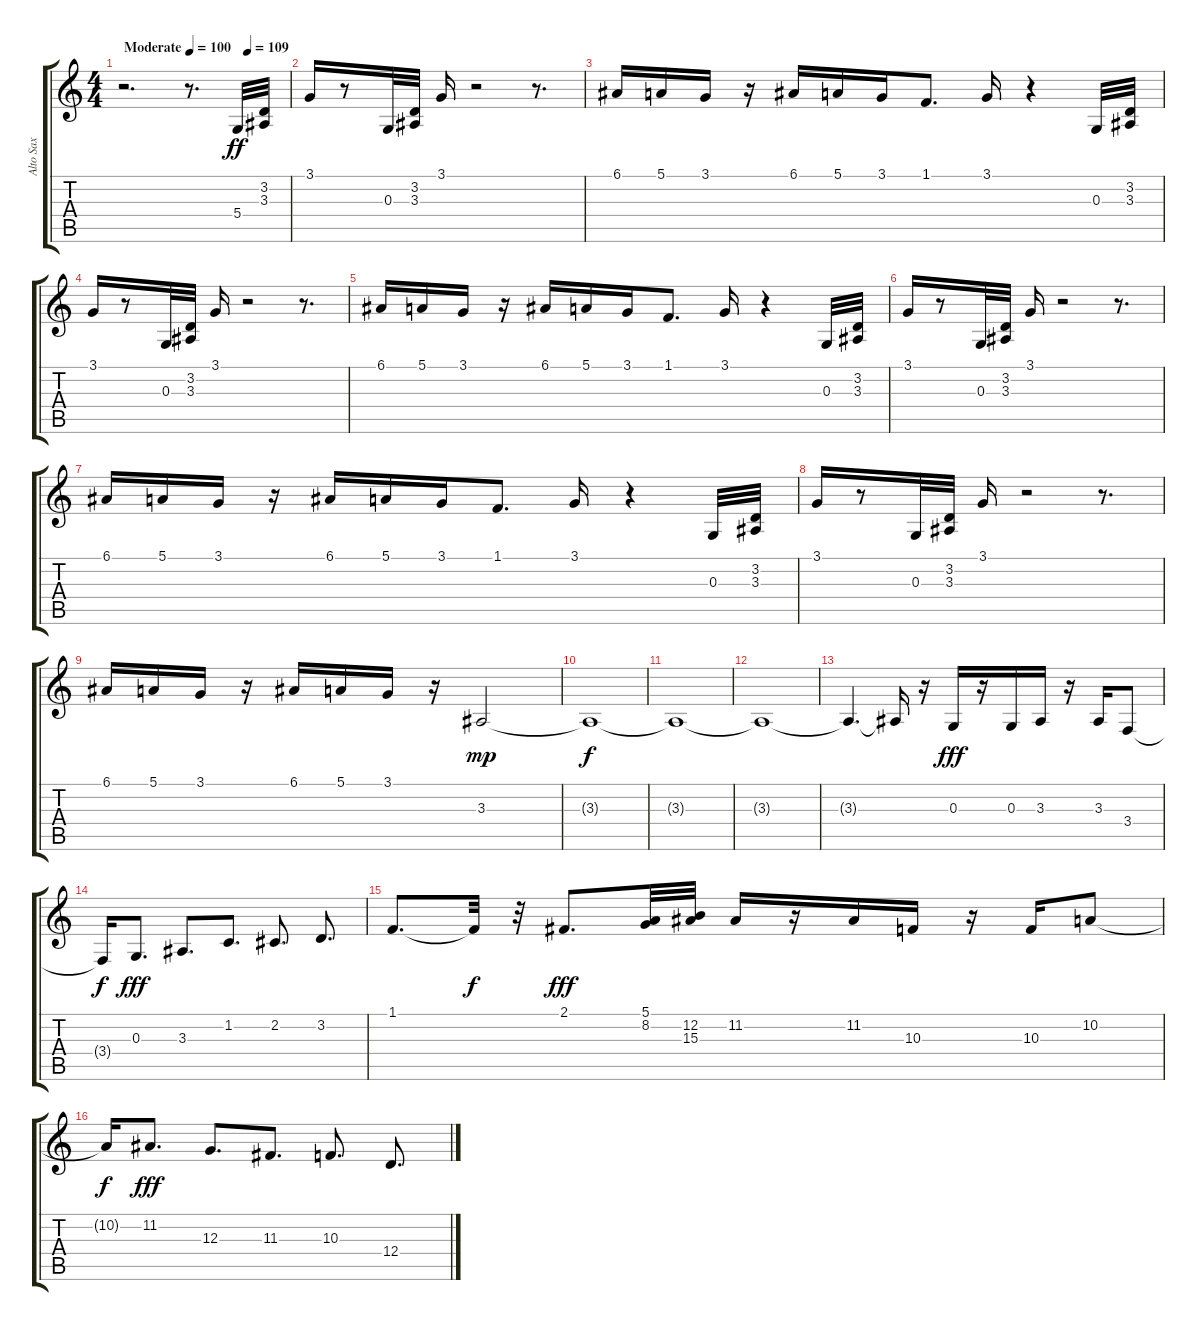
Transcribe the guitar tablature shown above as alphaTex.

\track ("Alto Sax" "Alto Sax") {instrument altosax}
\staff {score tabs}
\tuning (E4 B3 G3 D3 A2 E2) {hide}
\ts (4 4)
\tempo (100 "Moderate")
\tempo (109 0.75)
\tempo (100 "Moderate")
\clef g2
\ks c
r.2{d dy ff instrument altosax} r.8{d} 5.4.32 (3.2 3.3).32 |
3.1.16 r.8 0.3.32 (3.2 3.3).32 3.1.16 r.2 r.8{d} |
6.1.16 5.1.16 3.1.16 r.16 6.1.16 5.1.16 3.1.16 1.1.8{d} 3.1.16 r.4 0.3.32 (3.2 3.3).32 |
3.1.16 r.8 0.3.32 (3.2 3.3).32 3.1.16 r.2 r.8{d} |
6.1.16 5.1.16 3.1.16 r.16 6.1.16 5.1.16 3.1.16 1.1.8{d} 3.1.16 r.4 0.3.32 (3.2 3.3).32 |
3.1.16 r.8 0.3.32 (3.2 3.3).32 3.1.16 r.2 r.8{d} |
6.1.16 5.1.16 3.1.16 r.16 6.1.16 5.1.16 3.1.16 1.1.8{d} 3.1.16 r.4 0.3.32 (3.2 3.3).32 |
3.1.16 r.8 0.3.32 (3.2 3.3).32 3.1.16 r.2 r.8{d} |
6.1.16 5.1.16 3.1.16 r.16 6.1.16 5.1.16 3.1.16 r.16 3.3.2{dy mp volume 5} |
3.3{t}.1{dy f} |
3.3{t}.1 |
3.3{t}.1 |
3.3{t}.4{d} 3.3{t}.16 r.16 0.3.16{dy fff volume 16} r.16 0.3.16 3.3.16 r.16 3.3.16 3.4.8 |
3.4{t}.16{dy f} 0.3.8{d dy fff} 3.3.8{d} 1.2.8{d} 2.2.8{d} 3.2.8{d} |
1.1.8{d} 1.1{t}.32{dy f} r.32 2.1.8{d dy fff} (5.1 8.2).32 (12.2 15.3).32 11.2.16{volume 16} r.16 11.2.16 10.3.16 r.16 10.3.16 10.2.8 |
10.2{t}.16{dy f} 11.2.8{d dy fff} 12.3.8{d} 11.3.8{d} 10.3.8{d} 12.4.8{d}
